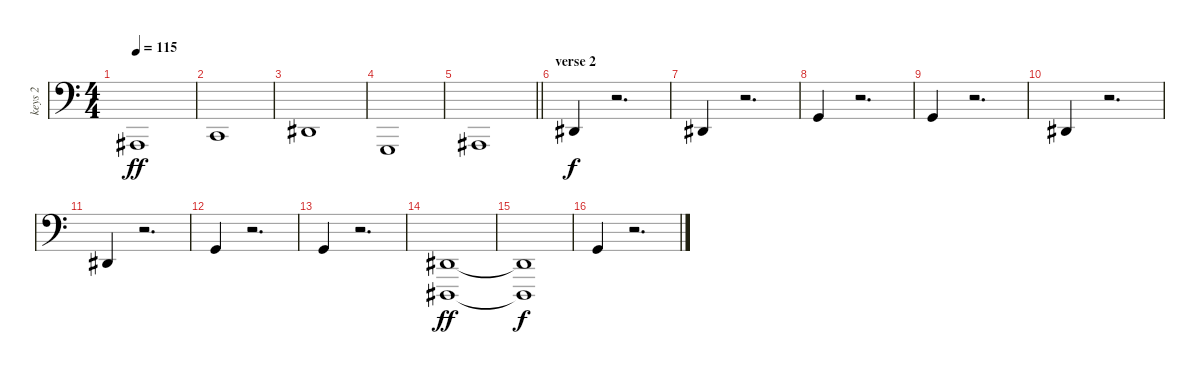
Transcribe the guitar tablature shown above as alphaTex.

\track ("keys 2" "keys 2") {instrument pad2warm}
\staff {score}
\tuning (G2 D2 A1 C1) {hide}
\ts (4 4)
\tempo 115
\clef f4
\ks c
10.4.1{dy ff} |
12.4.1 |
15.4.1 |
7.4.1 |
\barLineRight lightlight
10.4.1 |
\section ("" "verse 2")
1.2.4{dy f instrument pad2warm} r.2{d} |
1.2.4 r.2{d} |
0.1.4 r.2{d} |
0.1.4 r.2{d} |
1.2.4 r.2{d} |
1.2.4 r.2{d} |
0.1.4 r.2{d} |
0.1.4 r.2{d} |
(1.2 3.4).1{dy ff} |
(1.2{t} 3.4{t}).1{dy f} |
0.1.4 r.2{d}
